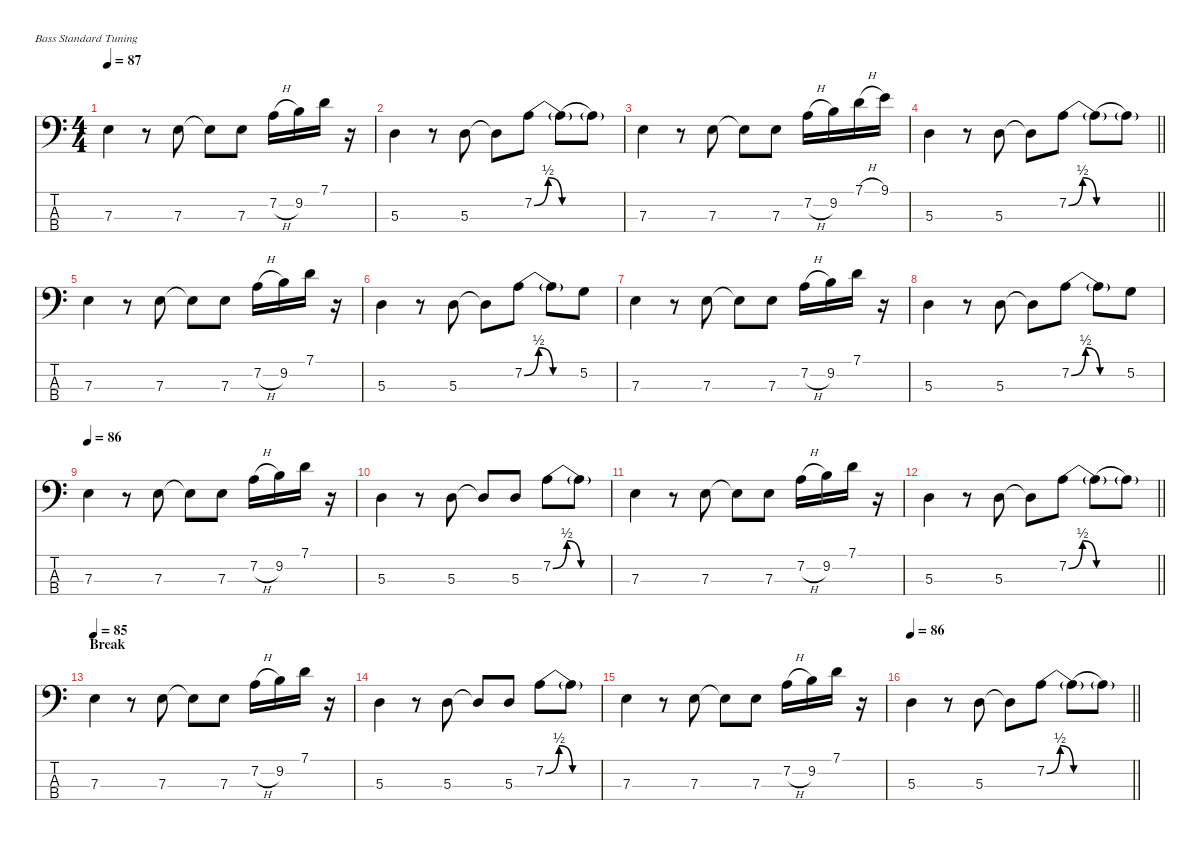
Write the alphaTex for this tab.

\defaultSystemsLayout 4
\hideDynamics
\bracketExtendMode nobrackets
\singleTrackTrackNamePolicy hidden
\multiTrackTrackNamePolicy hidden
\firstSystemTrackNameMode fullname
\firstSystemTrackNameOrientation horizontal
\otherSystemsTrackNameOrientation horizontal
\track ("Geezer Butler" "el.bs.") {defaultSystemsLayout 8 instrument electricbassfinger}
\staff {score tabs}
\tuning (G2 D2 A1 E1)
\ts (4 4)
\tempo 87
\clef f4
\ks c
7.3.4{dy f beam Down} r.8{beam Down} 7.3.8{beam Down} 7.3{t}.8{beam Down} 7.3.8{beam Down} 7.2{h}.16{beam Down} 9.2.16{beam Down} 7.1.16{beam Down} r.16{beam Down} |
5.3.4{beam Down} r.8{beam Down} 5.3.8{beam Down} 5.3{t}.8{beam Down} 7.2{be (bendrelease 0 0 30 2 30 2 60 0)}.8{beam Down} 7.2{be (hold 0 0 60 0) t}.8{beam Down} 7.2{be (hold 0 0 60 0) t}.8{beam Down} |
7.3.4{beam Down} r.8{beam Down} 7.3.8{beam Down} 7.3{t}.8{beam Down} 7.3.8{beam Down} 7.2{h}.16{beam Down} 9.2.16{beam Down} 7.1{h}.16{beam Down} 9.1.16{beam Down} |
\barLineRight lightlight
5.3.4{beam Down} r.8{beam Down} 5.3.8{beam Down} 5.3{t}.8{beam Down} 7.2{be (bendrelease 0 0 30 2 30 2 60 0)}.8{beam Down} 7.2{be (hold 0 0 60 0) t}.8{beam Down} 7.2{be (hold 0 0 60 0) t}.8{beam Down} |
7.3.4{beam Down} r.8{beam Down} 7.3.8{beam Down} 7.3{t}.8{beam Down} 7.3.8{beam Down} 7.2{h}.16{beam Down} 9.2.16{beam Down} 7.1.16{beam Down} r.16{beam Down} |
5.3.4{beam Down} r.8{beam Down} 5.3.8{beam Down} 5.3{t}.8{beam Down} 7.2{be (bendrelease 0 0 30 2 30 2 60 0)}.8{beam Down} 7.2{be (hold 0 0 60 0) t}.8{beam Down} 5.2.8{beam Down} |
7.3.4{beam Down} r.8{beam Down} 7.3.8{beam Down} 7.3{t}.8{beam Down} 7.3.8{beam Down} 7.2{h}.16{beam Down} 9.2.16{beam Down} 7.1.16{beam Down} r.16{beam Down} |
5.3.4{beam Down} r.8{beam Down} 5.3.8{beam Down} 5.3{t}.8{beam Down} 7.2{be (bendrelease 0 0 30 2 30 2 60 0)}.8{beam Down} 7.2{be (hold 0 0 60 0) t}.8{beam Down} 5.2.8{beam Down} |
\tempo 86
7.3.4{beam Down} r.8{beam Down} 7.3.8{beam Down} 7.3{t}.8{beam Down} 7.3.8{beam Down} 7.2{h}.16{beam Down} 9.2.16{beam Down} 7.1.16{beam Down} r.16{beam Down} |
5.3.4{beam Down} r.8{beam Down} 5.3.8{beam Down} 5.3{t}.8{beam Up} 5.3.8{beam Up} 7.2{be (bendrelease 0 0 30 2 30 2 60 0)}.8{beam Down} 7.2{be (hold 0 0 60 0) t}.8{beam Down} |
7.3.4{beam Down} r.8{beam Down} 7.3.8{beam Down} 7.3{t}.8{beam Down} 7.3.8{beam Down} 7.2{h}.16{beam Down} 9.2.16{beam Down} 7.1.16{beam Down} r.16{beam Down} |
\barLineRight lightlight
5.3.4{beam Down} r.8{beam Down} 5.3.8{beam Down} 5.3{t}.8{beam Down} 7.2{be (bendrelease 0 0 30 2 30 2 60 0)}.8{beam Down} 7.2{be (hold 0 0 60 0) t}.8{beam Down} 7.2{be (hold 0 0 60 0) t}.8{beam Down} |
\section ("" "Break")
\tempo 85
7.3.4{beam Down} r.8{beam Down} 7.3.8{beam Down} 7.3{t}.8{beam Down} 7.3.8{beam Down} 7.2{h}.16{beam Down} 9.2.16{beam Down} 7.1.16{beam Down} r.16{beam Down} |
5.3.4{beam Down} r.8{beam Down} 5.3.8{beam Down} 5.3{t}.8{beam Up} 5.3.8{beam Up} 7.2{be (bendrelease 0 0 30 2 30 2 60 0)}.8{beam Down} 7.2{be (hold 0 0 60 0) t}.8{beam Down} |
7.3.4{beam Down} r.8{beam Down} 7.3.8{beam Down} 7.3{t}.8{beam Down} 7.3.8{beam Down} 7.2{h}.16{beam Down} 9.2.16{beam Down} 7.1.16{beam Down} r.16{beam Down} |
\tempo 86
\barLineRight lightlight
5.3.4{beam Down} r.8{beam Down} 5.3.8{beam Down} 5.3{t}.8{beam Down} 7.2{be (bendrelease 0 0 30 2 30 2 60 0)}.8{beam Down} 7.2{be (hold 0 0 60 0) t}.8{beam Down} 7.2{be (hold 0 0 60 0) t}.8{beam Down}
